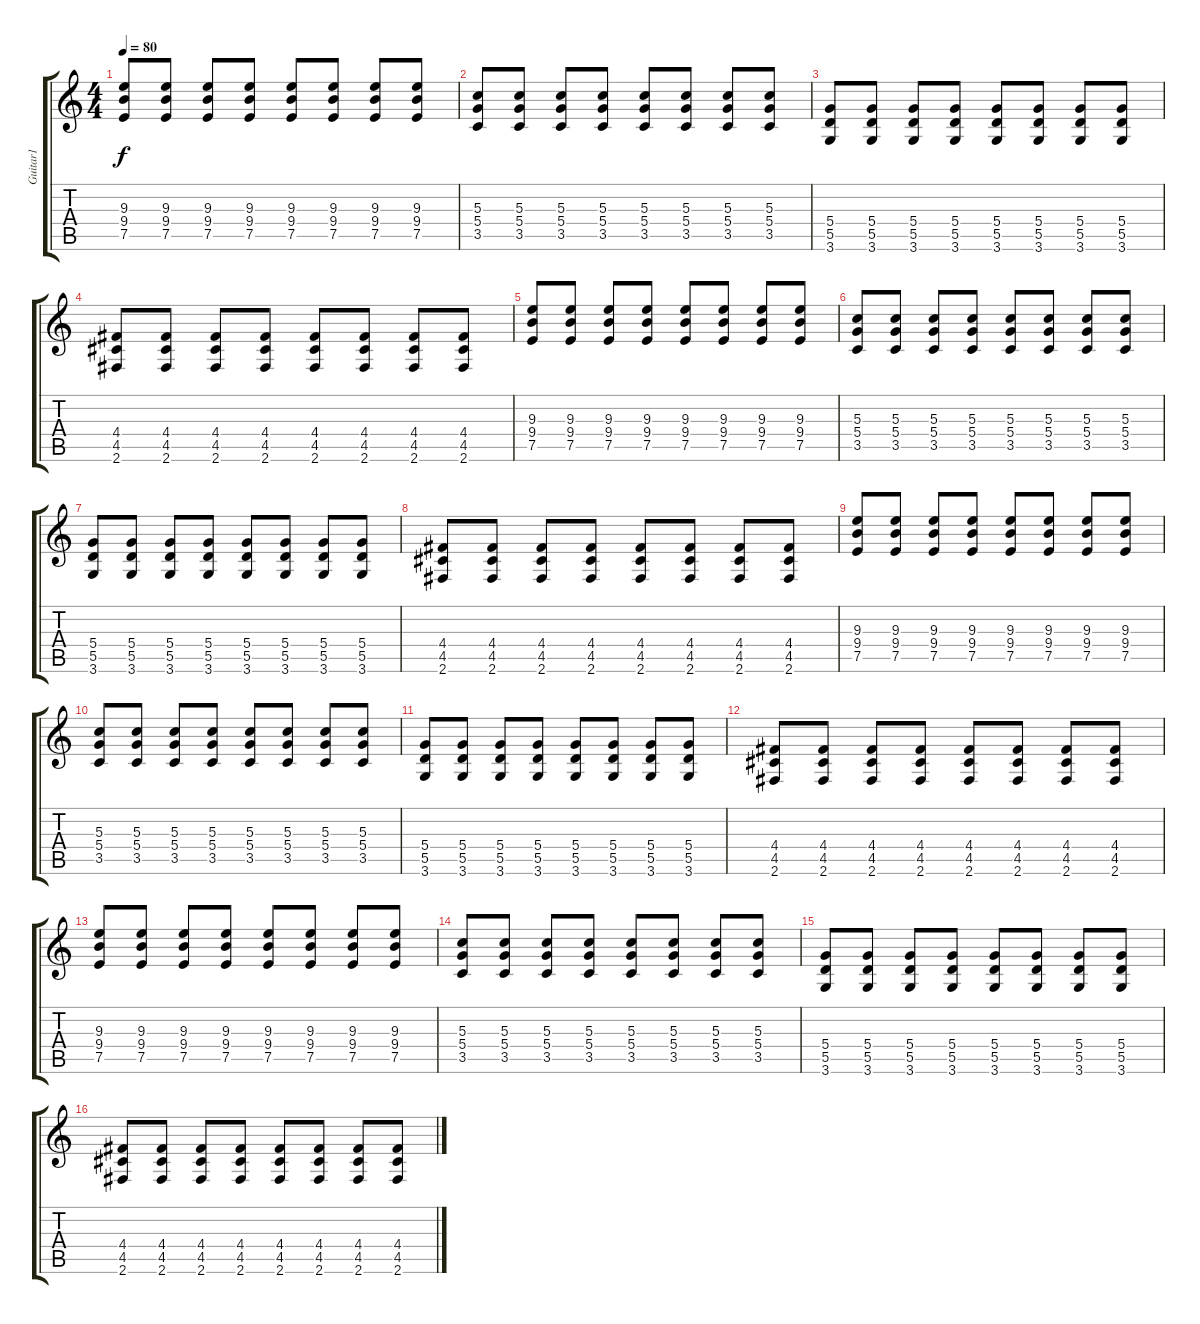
\track ("Guitar1" "Guitar1") {instrument distortionguitar}
\staff {score tabs}
\tuning (E4 B3 G3 D3 A2 E2) {hide}
\ts (4 4)
\tempo 80
\clef g2
\ks c
(9.3 9.4 7.5).8{dy f} (9.3 9.4 7.5).8 (9.3 9.4 7.5).8 (9.3 9.4 7.5).8 (9.3 9.4 7.5).8 (9.3 9.4 7.5).8 (9.3 9.4 7.5).8 (9.3 9.4 7.5).8 |
(5.3 5.4 3.5).8 (5.3 5.4 3.5).8 (5.3 5.4 3.5).8 (5.3 5.4 3.5).8 (5.3 5.4 3.5).8 (5.3 5.4 3.5).8 (5.3 5.4 3.5).8 (5.3 5.4 3.5).8 |
(5.4 5.5 3.6).8 (5.4 5.5 3.6).8 (5.4 5.5 3.6).8 (5.4 5.5 3.6).8 (5.4 5.5 3.6).8 (5.4 5.5 3.6).8 (5.4 5.5 3.6).8 (5.4 5.5 3.6).8 |
(4.4 4.5 2.6).8 (4.4 4.5 2.6).8 (4.4 4.5 2.6).8 (4.4 4.5 2.6).8 (4.4 4.5 2.6).8 (4.4 4.5 2.6).8 (4.4 4.5 2.6).8 (4.4 4.5 2.6).8 |
(9.3 9.4 7.5).8 (9.3 9.4 7.5).8 (9.3 9.4 7.5).8 (9.3 9.4 7.5).8 (9.3 9.4 7.5).8 (9.3 9.4 7.5).8 (9.3 9.4 7.5).8 (9.3 9.4 7.5).8 |
(5.3 5.4 3.5).8 (5.3 5.4 3.5).8 (5.3 5.4 3.5).8 (5.3 5.4 3.5).8 (5.3 5.4 3.5).8 (5.3 5.4 3.5).8 (5.3 5.4 3.5).8 (5.3 5.4 3.5).8 |
(5.4 5.5 3.6).8 (5.4 5.5 3.6).8 (5.4 5.5 3.6).8 (5.4 5.5 3.6).8 (5.4 5.5 3.6).8 (5.4 5.5 3.6).8 (5.4 5.5 3.6).8 (5.4 5.5 3.6).8 |
(4.4 4.5 2.6).8 (4.4 4.5 2.6).8 (4.4 4.5 2.6).8 (4.4 4.5 2.6).8 (4.4 4.5 2.6).8 (4.4 4.5 2.6).8 (4.4 4.5 2.6).8 (4.4 4.5 2.6).8 |
(9.3 9.4 7.5).8 (9.3 9.4 7.5).8 (9.3 9.4 7.5).8 (9.3 9.4 7.5).8 (9.3 9.4 7.5).8 (9.3 9.4 7.5).8 (9.3 9.4 7.5).8 (9.3 9.4 7.5).8 |
(5.3 5.4 3.5).8 (5.3 5.4 3.5).8 (5.3 5.4 3.5).8 (5.3 5.4 3.5).8 (5.3 5.4 3.5).8 (5.3 5.4 3.5).8 (5.3 5.4 3.5).8 (5.3 5.4 3.5).8 |
(5.4 5.5 3.6).8 (5.4 5.5 3.6).8 (5.4 5.5 3.6).8 (5.4 5.5 3.6).8 (5.4 5.5 3.6).8 (5.4 5.5 3.6).8 (5.4 5.5 3.6).8 (5.4 5.5 3.6).8 |
(4.4 4.5 2.6).8 (4.4 4.5 2.6).8 (4.4 4.5 2.6).8 (4.4 4.5 2.6).8 (4.4 4.5 2.6).8 (4.4 4.5 2.6).8 (4.4 4.5 2.6).8 (4.4 4.5 2.6).8 |
(9.3 9.4 7.5).8 (9.3 9.4 7.5).8 (9.3 9.4 7.5).8 (9.3 9.4 7.5).8 (9.3 9.4 7.5).8 (9.3 9.4 7.5).8 (9.3 9.4 7.5).8 (9.3 9.4 7.5).8 |
(5.3 5.4 3.5).8 (5.3 5.4 3.5).8 (5.3 5.4 3.5).8 (5.3 5.4 3.5).8 (5.3 5.4 3.5).8 (5.3 5.4 3.5).8 (5.3 5.4 3.5).8 (5.3 5.4 3.5).8 |
(5.4 5.5 3.6).8 (5.4 5.5 3.6).8 (5.4 5.5 3.6).8 (5.4 5.5 3.6).8 (5.4 5.5 3.6).8 (5.4 5.5 3.6).8 (5.4 5.5 3.6).8 (5.4 5.5 3.6).8 |
(4.4 4.5 2.6).8 (4.4 4.5 2.6).8 (4.4 4.5 2.6).8 (4.4 4.5 2.6).8 (4.4 4.5 2.6).8 (4.4 4.5 2.6).8 (4.4 4.5 2.6).8 (4.4 4.5 2.6).8
